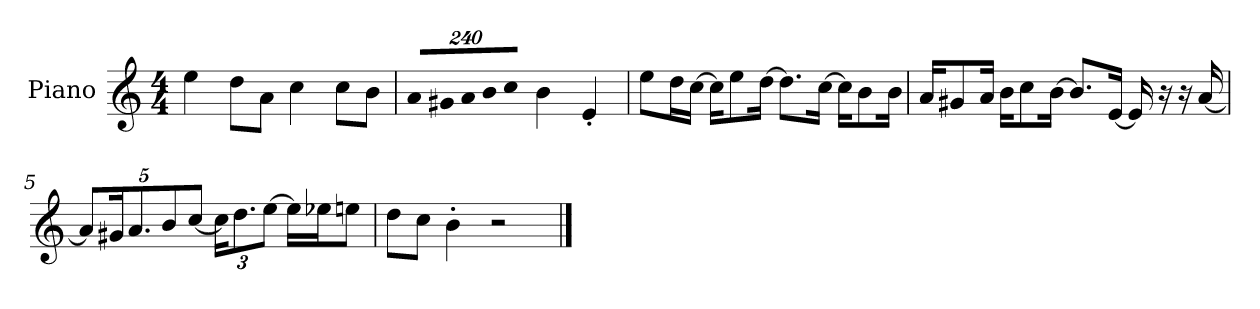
**kern
*part1
*staff1
*I"Piano
*I'P-no
*clefG2
*k[]
*M4/4
*MM90
=1
4ee\
8dd\L
8a\J
4cc\
8cc\L
8b\J
=2
*Xbrackettup
!LO:N:vis=8
960%137a/L
!LO:N:vis=16
1920%137g#X/L
!LO:N:vis=16
1920%137a/
!LO:N:vis=16
1920%137b/J
!LO:N:vis=8
960%137cc/J
4b\
4e'/
=3
8ee\L
16dd\L
[16cc\JJ
16cc\KL]
8ee\
[16dd\Jk
8.dd\L]
[16cc\Jk
16cc\KL]
8b\
16b\Jk
=4
16a/KL
8g#X/
16a/Jk
16b\KL
8cc\
[16b\Jk
8.b/L]
[16e/Jk
16e/]
16r
16r
[16a/
!!LO:LB:g=z
=5
10a/L]
20g#X/K
10.a/
10b/
[10cc/J
24cc\KL]
12.dd\
[12ee\J
16ee\LL]
16ee-X\J
8een\J
=6
8dd\L
8cc\J
4b'\
2r
==
*-
